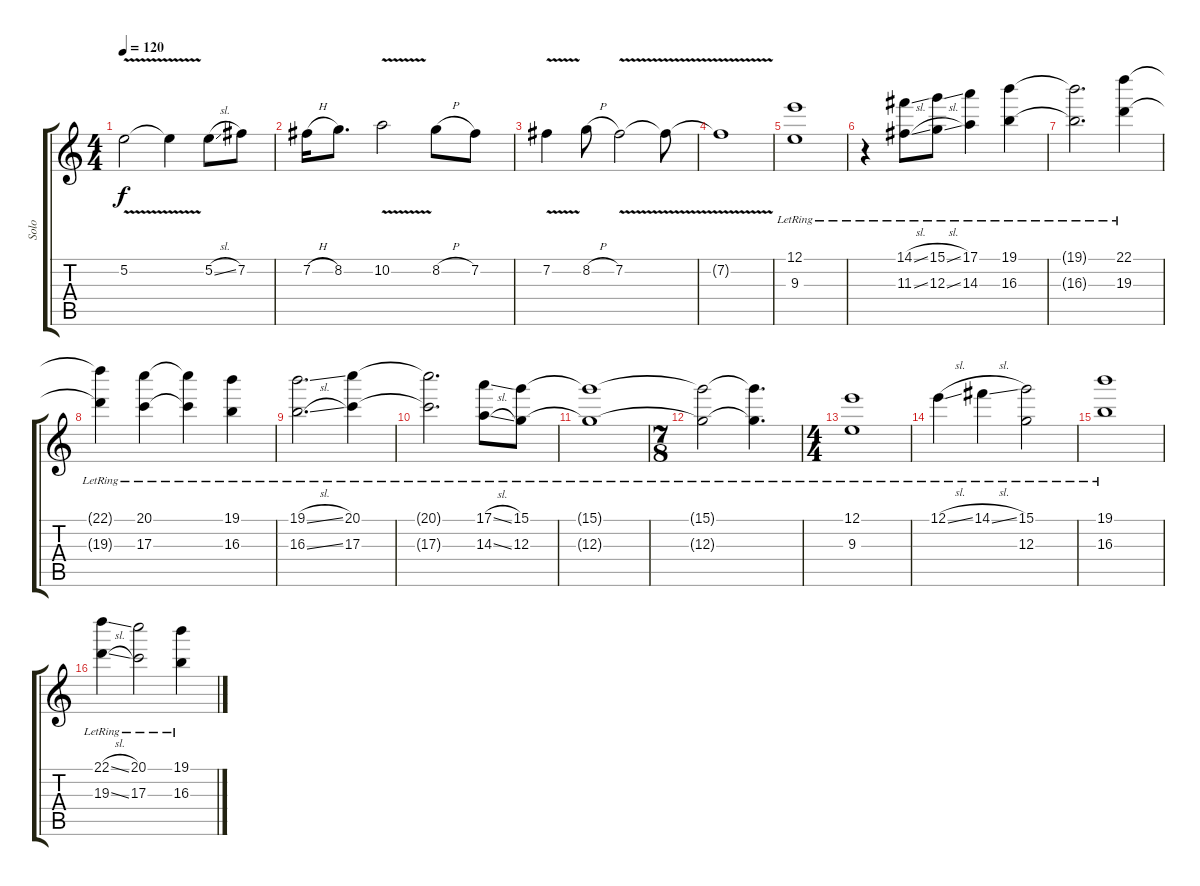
\track ("Solo" "Solo") {instrument electricguitarclean}
\staff {score tabs}
\tuning (E4 B3 G3 D3 A2 E2) {hide}
\ts (4 4)
\tempo 120
\clef g2
\ks c
5.2{v}.2{dy f} 5.2{v t}.4 5.2{sl}.8 7.2.8 |
7.2{h}.16 8.2.8{d} 10.2{v}.2 8.2{h}.8 7.2.8 |
7.2{v}.4 8.2{h}.8 7.2{v}.2 7.2{v t}.8 |
7.2{v t}.1 |
(12.1{lr} 9.3{lr}).1 |
r.4 (14.1{sl lr} 11.3{sl lr}).8 (15.1{sl lr} 12.3{sl lr}).8 (17.1{lr} 14.3{lr}).4 (19.1{lr} 16.3{lr}).4 |
(19.1{lr t} 16.3{lr t}).2{d} (22.1{lr} 19.3{lr}).4 |
(22.1{lr t} 19.3{lr t}).4 (20.1{lr} 17.3{lr}).4 (20.1{lr t} 17.3{lr t}).4 (19.1{lr} 16.3{lr}).4 |
(19.1{sl lr} 16.3{sl lr}).2{d} (20.1{lr} 17.3{lr}).4 |
(20.1{lr t} 17.3{lr t}).2{d} (17.1{sl lr} 14.3{sl lr}).8 (15.1{lr} 12.3{lr}).8 |
(15.1{lr t} 12.3{lr t}).1 |
\ts (7 8)
(15.1{lr t} 12.3{lr t}).2 (15.1{lr t} 12.3{lr t}).4{d} |
\ts (4 4)
(12.1{lr} 9.3{lr}).1 |
12.1{sl lr}.4 14.1{sl lr}.4 (15.1{lr} 12.3{lr}).2 |
(19.1{lr} 16.3{lr}).1 |
(22.1{sl lr} 19.3{sl lr}).4 (20.1{lr} 17.3{lr}).2 (19.1{lr} 16.3{lr}).4
